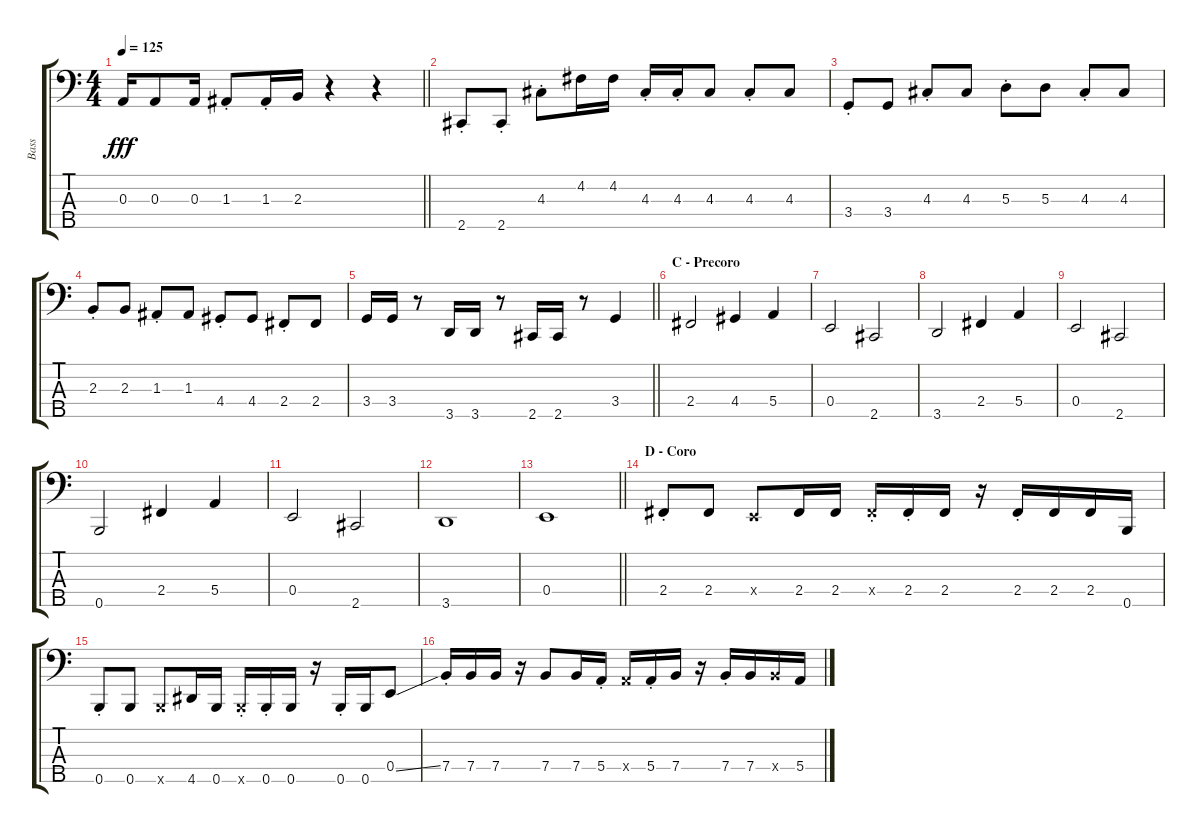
\track ("Bass" "Bass") {instrument electricbassfinger}
\staff {score tabs}
\tuning (G2 D2 A1 E1 B0) {hide}
\ts (4 4)
\tempo 125
\clef f4
\barLineRight lightlight
\ks c
0.3{t}.16{txt "" dy fff} 0.3.8 0.3.16 1.3{st}.8 1.3{st}.16 2.3.16 r.4 r.4 |
2.5{st}.8 2.5{st}.8 4.3{st}.8 4.2.16 4.2.16 4.3{st}.16 4.3{st}.16 4.3.8 4.3{st}.8 4.3.8 |
3.4{st}.8 3.4.8 4.3{st}.8 4.3.8 5.3{st}.8 5.3.8 4.3{st}.8 4.3.8 |
2.3{st}.8{txt ""} 2.3.8 1.3{st}.8 1.3.8 4.4{st}.8 4.4.8 2.4{st}.8 2.4.8 |
\barLineRight lightlight
3.4.16 3.4.16 r.8 3.5.16 3.5.16 r.8 2.5.16 2.5.16 r.8 3.4.4 |
\section ("" "C - Precoro")
2.4.2 4.4.4 5.4.4 |
0.4.2 2.5.2 |
3.5.2 2.4.4 5.4.4 |
0.4.2 2.5.2 |
0.5.2 2.4.4 5.4.4 |
0.4.2{txt ""} 2.5.2 |
3.5.1 |
\barLineRight lightlight
0.4.1 |
\section ("" "D - Coro")
2.4{st}.8 2.4.8 0.4{x}.8 2.4.16 2.4.16 2.4{st x}.16 2.4{st}.16 2.4.16 r.16 2.4{st}.16 2.4.16 2.4.16 0.5.16 |
0.5{st}.8 0.5.8 0.5{x}.8 4.5.16 0.5.16 0.5{st x}.16 0.5{st}.16 0.5.16 r.16 0.5{st}.16 0.5.16 0.4{ss}.8 |
7.4{st}.16{txt ""} 7.4.16 7.4.16 r.16 7.4.8 7.4.16 5.4{st}.16 5.4{x}.16 5.4{st}.16 7.4.16 r.16 7.4{st}.16 7.4.16 7.4{x}.16 5.4.16
